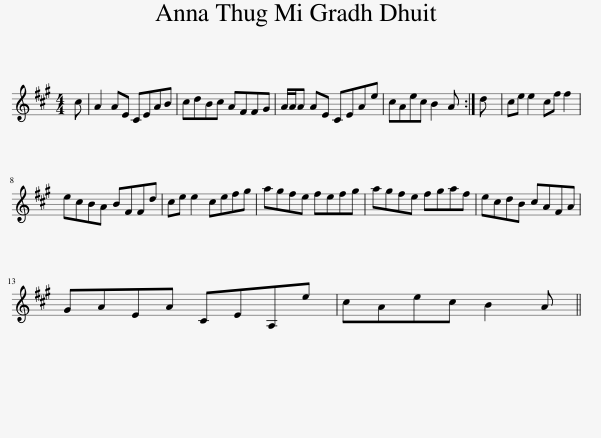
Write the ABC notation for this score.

X:1
L:1/8
M:4/4
I:linebreak $
K:A
V:1 treble
V:1
 c | A2 AE CEAB | cdBc AFFG | A/A/A AE CEAe | cAec B2 A :| %5
 d | ce e2 cf f2 |$ ecBA BFFd | ce e2 cefg | agfe fefg | %10
 agfe fgaf | ecdB cAFA |$ GAEA CEA,e | cAec B2 A || %14
